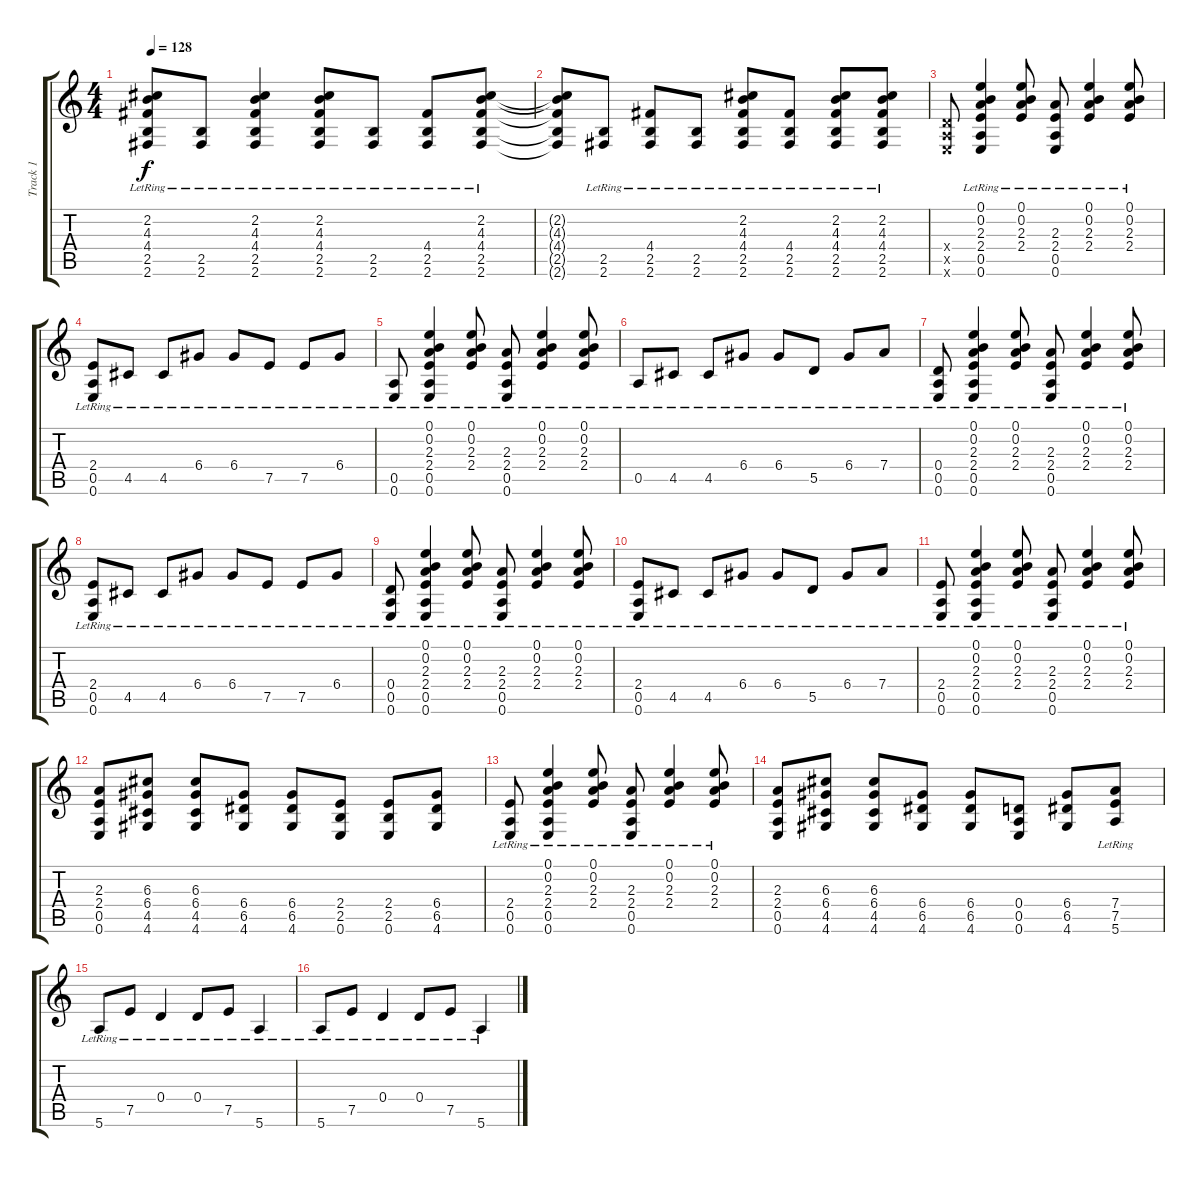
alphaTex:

\track ("Track 1" "Track 1") {instrument acousticguitarsteel}
\staff {score tabs}
\tuning (E4 B3 G3 D3 A2 E2) {hide}
\ts (4 4)
\tempo 128
\clef g2
\ks c
(2.2{lr} 4.3{lr} 4.4{lr} 2.5{lr} 2.6{lr}).8{dy f} (2.5{lr} 2.6{lr}).8 (2.2{lr} 4.3{lr} 4.4{lr} 2.5{lr} 2.6{lr}).4 (2.2{lr} 4.3{lr} 4.4{lr} 2.5{lr} 2.6{lr}).8 (2.5{lr} 2.6{lr}).8 (4.4{lr} 2.5{lr} 2.6{lr}).8 (2.2{lr} 4.3{lr} 4.4{lr} 2.5{lr} 2.6{lr}).8 |
(2.2{t} 4.3{t} 4.4{t} 2.5{t} 2.6{t}).8 (2.5{lr} 2.6{lr}).8 (4.4{lr} 2.5{lr} 2.6{lr}).8 (2.5{lr} 2.6{lr}).8 (2.2{lr} 4.3{lr} 4.4{lr} 2.5{lr} 2.6{lr}).8 (4.4{lr} 2.5{lr} 2.6{lr}).8 (2.2{lr} 4.3{lr} 4.4{lr} 2.5{lr} 2.6{lr}).8 (2.2{lr} 4.3{lr} 4.4{lr} 2.5{lr} 2.6{lr}).8 |
(0.4{x} 0.5{x} 0.6{x}).8 (0.1{lr} 0.2{lr} 2.3{lr} 2.4{lr} 0.5{lr} 0.6{lr}).4 (0.1{lr} 0.2{lr} 2.3{lr} 2.4{lr}).8 (2.3{lr} 2.4{lr} 0.5{lr} 0.6{lr}).8 (0.1{lr} 0.2{lr} 2.3{lr} 2.4{lr}).4 (0.1{lr} 0.2{lr} 2.3{lr} 2.4{lr}).8 |
(2.4{lr} 0.5{lr} 0.6{lr}).8 4.5{lr}.8 4.5{lr}.8 6.4{lr}.8 6.4{lr}.8 7.5{lr}.8 7.5{lr}.8 6.4{lr}.8 |
(0.5{lr} 0.6{lr}).8 (0.1{lr} 0.2{lr} 2.3{lr} 2.4{lr} 0.5{lr} 0.6{lr}).4 (0.1{lr} 0.2{lr} 2.3{lr} 2.4{lr}).8 (2.3{lr} 2.4{lr} 0.5{lr} 0.6{lr}).8 (0.1{lr} 0.2{lr} 2.3{lr} 2.4{lr}).4 (0.1{lr} 0.2{lr} 2.3{lr} 2.4{lr}).8 |
0.5{lr}.8 4.5{lr}.8 4.5{lr}.8 6.4{lr}.8 6.4{lr}.8 5.5{lr}.8 6.4{lr}.8 7.4{lr}.8 |
(0.4{lr} 0.5{lr} 0.6{lr}).8 (0.1{lr} 0.2{lr} 2.3{lr} 2.4{lr} 0.5{lr} 0.6{lr}).4 (0.1{lr} 0.2{lr} 2.3{lr} 2.4{lr}).8 (2.3{lr} 2.4{lr} 0.5{lr} 0.6{lr}).8 (0.1{lr} 0.2{lr} 2.3{lr} 2.4{lr}).4 (0.1{lr} 0.2{lr} 2.3{lr} 2.4{lr}).8 |
(2.4{lr} 0.5{lr} 0.6{lr}).8 4.5{lr}.8 4.5{lr}.8 6.4{lr}.8 6.4{lr}.8 7.5{lr}.8 7.5{lr}.8 6.4{lr}.8 |
(0.4{lr} 0.5{lr} 0.6{lr}).8 (0.1{lr} 0.2{lr} 2.3{lr} 2.4{lr} 0.5{lr} 0.6{lr}).4 (0.1{lr} 0.2{lr} 2.3{lr} 2.4{lr}).8 (2.3{lr} 2.4{lr} 0.5{lr} 0.6{lr}).8 (0.1{lr} 0.2{lr} 2.3{lr} 2.4{lr}).4 (0.1{lr} 0.2{lr} 2.3{lr} 2.4{lr}).8 |
(2.4{lr} 0.5{lr} 0.6{lr}).8 4.5{lr}.8 4.5{lr}.8 6.4{lr}.8 6.4{lr}.8 5.5{lr}.8 6.4{lr}.8 7.4{lr}.8 |
(2.4{lr} 0.5{lr} 0.6{lr}).8 (0.1{lr} 0.2{lr} 2.3{lr} 2.4{lr} 0.5{lr} 0.6{lr}).4 (0.1{lr} 0.2{lr} 2.3{lr} 2.4{lr}).8 (2.3{lr} 2.4{lr} 0.5{lr} 0.6{lr}).8 (0.1{lr} 0.2{lr} 2.3{lr} 2.4{lr}).4 (0.1{lr} 0.2{lr} 2.3{lr} 2.4{lr}).8 |
(2.3 2.4 0.5 0.6).8 (6.3 6.4 4.5 4.6).8 (6.3 6.4 4.5 4.6).8 (6.4 6.5 4.6).8 (6.4 6.5 4.6).8 (2.4 2.5 0.6).8 (2.4 2.5 0.6).8 (6.4 6.5 4.6).8 |
(2.4{lr} 0.5{lr} 0.6{lr}).8 (0.1{lr} 0.2{lr} 2.3{lr} 2.4{lr} 0.5{lr} 0.6{lr}).4 (0.1{lr} 0.2{lr} 2.3{lr} 2.4{lr}).8 (2.3{lr} 2.4{lr} 0.5{lr} 0.6{lr}).8 (0.1{lr} 0.2{lr} 2.3{lr} 2.4{lr}).4 (0.1{lr} 0.2{lr} 2.3{lr} 2.4{lr}).8 |
(2.3 2.4 0.5 0.6).8 (6.3 6.4 4.5 4.6).8 (6.3 6.4 4.5 4.6).8 (6.4 6.5 4.6).8 (6.4 6.5 4.6).8 (0.4 0.5 0.6).8 (6.4 6.5 4.6).8 (7.4{lr} 7.5{lr} 5.6{lr}).8 |
5.6{lr}.8 7.5{lr}.8 0.4{lr}.4 0.4{lr}.8 7.5{lr}.8 5.6{lr}.4 |
5.6{lr}.8 7.5{lr}.8 0.4{lr}.4 0.4{lr}.8 7.5{lr}.8 5.6{lr}.4
